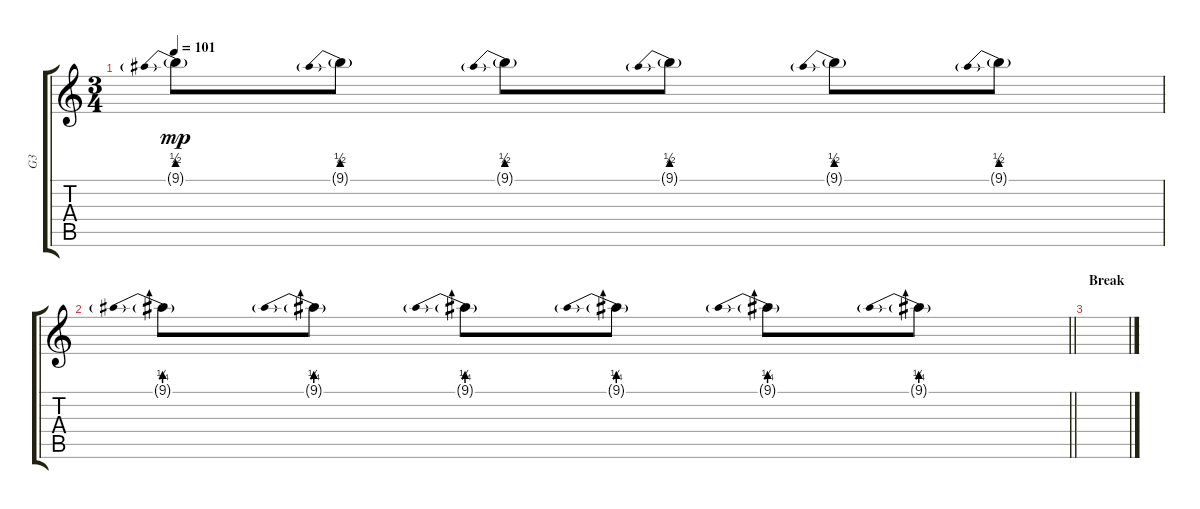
\track ("G3" "G3") {instrument distortionguitar}
\staff {score tabs}
\tuning (Db4 Ab3 E3 B2 Gb2 B1) {hide}
\ts (3 4)
\tempo 101
\clef g2
\ks c
9.1{be (prebend 0 2 60 2) g}.8{dy mp} 9.1{be (prebend 0 2 60 2) g}.8 9.1{be (prebend 0 2 60 2) g}.8 9.1{be (prebend 0 2 60 2) g}.8 9.1{be (prebend 0 2 60 2) g}.8 9.1{be (prebend 0 2 60 2) g}.8 |
\barLineRight lightlight
9.1{be (prebend 0 1 60 1) g}.8 9.1{be (prebend 0 1 60 1) g}.8 9.1{be (prebend 0 1 60 1) g}.8 9.1{be (prebend 0 1 60 1) g}.8 9.1{be (prebend 0 1 60 1) g}.8 9.1{be (prebend 0 1 60 1) g}.8 |
\section ("" "Break")
